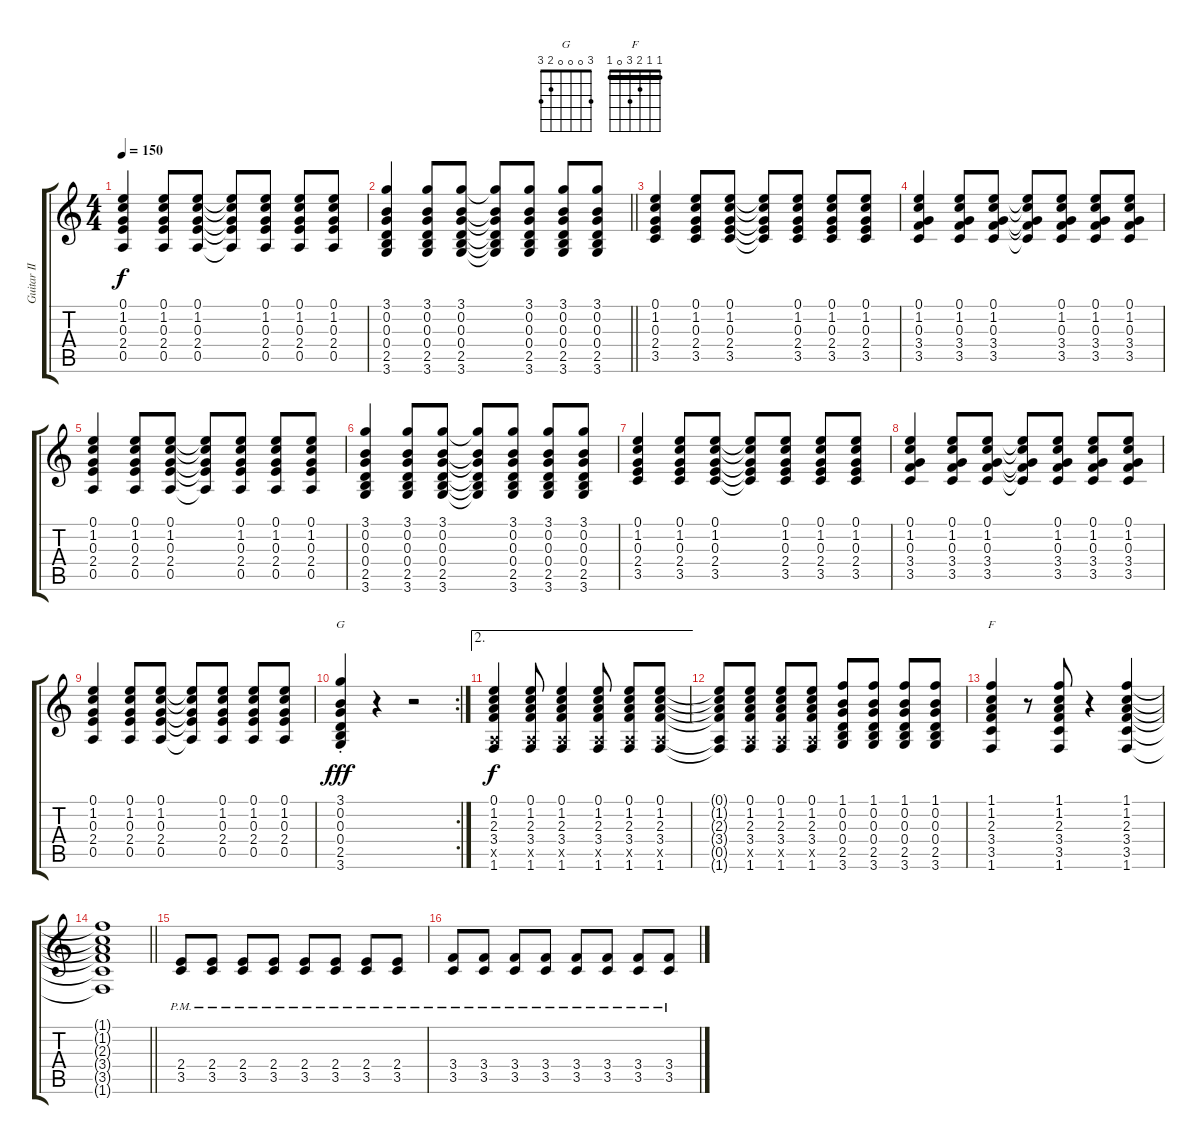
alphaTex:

\track ("Guitar II" "Guitar II") {instrument distortionguitar}
\staff {score tabs}
\tuning (E4 B3 G3 D3 A2 E2) {hide}
\chord ("G" 3 0 0 0 2 3)
\chord ("F" 1 1 2 3 0 1) {barre 1}
\ts (4 4)
\tempo 150
\clef g2
\ks c
(0.1 1.2 0.3 2.4 0.5).4{dy f} (0.1 1.2 0.3 2.4 0.5).8 (0.1 1.2 0.3 2.4 0.5).8 (0.1{t} 1.2{t} 0.3{t} 2.4{t} 0.5{t}).8 (0.1 1.2 0.3 2.4 0.5).8 (0.1 1.2 0.3 2.4 0.5).8 (0.1 1.2 0.3 2.4 0.5).8 |
\barLineRight lightlight
(3.1 0.2 0.3 0.4 2.5 3.6).4 (3.1 0.2 0.3 0.4 2.5 3.6).8 (3.1 0.2 0.3 0.4 2.5 3.6).8 (3.1{t} 0.2{t} 0.3{t} 0.4{t} 2.5{t} 3.6{t}).8 (3.1 0.2 0.3 0.4 2.5 3.6).8 (3.1 0.2 0.3 0.4 2.5 3.6).8 (3.1 0.2 0.3 0.4 2.5 3.6).8 |
(0.1 1.2 0.3 2.4 3.5).4{instrument distortionguitar} (0.1 1.2 0.3 2.4 3.5).8 (0.1 1.2 0.3 2.4 3.5).8 (0.1{t} 1.2{t} 0.3{t} 2.4{t} 3.5{t}).8 (0.1 1.2 0.3 2.4 3.5).8 (0.1 1.2 0.3 2.4 3.5).8 (0.1 1.2 0.3 2.4 3.5).8 |
(0.1 1.2 0.3 3.4 3.5).4 (0.1 1.2 0.3 3.4 3.5).8 (0.1 1.2 0.3 3.4 3.5).8 (0.1{t} 1.2{t} 0.3{t} 3.4{t} 3.5{t}).8 (0.1 1.2 0.3 3.4 3.5).8 (0.1 1.2 0.3 3.4 3.5).8 (0.1 1.2 0.3 3.4 3.5).8 |
(0.1 1.2 0.3 2.4 0.5).4 (0.1 1.2 0.3 2.4 0.5).8 (0.1 1.2 0.3 2.4 0.5).8 (0.1{t} 1.2{t} 0.3{t} 2.4{t} 0.5{t}).8 (0.1 1.2 0.3 2.4 0.5).8 (0.1 1.2 0.3 2.4 0.5).8 (0.1 1.2 0.3 2.4 0.5).8 |
(3.1 0.2 0.3 0.4 2.5 3.6).4 (3.1 0.2 0.3 0.4 2.5 3.6).8 (3.1 0.2 0.3 0.4 2.5 3.6).8 (3.1{t} 0.2{t} 0.3{t} 0.4{t} 2.5{t} 3.6{t}).8 (3.1 0.2 0.3 0.4 2.5 3.6).8 (3.1 0.2 0.3 0.4 2.5 3.6).8 (3.1 0.2 0.3 0.4 2.5 3.6).8 |
(0.1 1.2 0.3 2.4 3.5).4 (0.1 1.2 0.3 2.4 3.5).8 (0.1 1.2 0.3 2.4 3.5).8 (0.1{t} 1.2{t} 0.3{t} 2.4{t} 3.5{t}).8 (0.1 1.2 0.3 2.4 3.5).8 (0.1 1.2 0.3 2.4 3.5).8 (0.1 1.2 0.3 2.4 3.5).8 |
(0.1 1.2 0.3 3.4 3.5).4 (0.1 1.2 0.3 3.4 3.5).8 (0.1 1.2 0.3 3.4 3.5).8 (0.1{t} 1.2{t} 0.3{t} 3.4{t} 3.5{t}).8 (0.1 1.2 0.3 3.4 3.5).8 (0.1 1.2 0.3 3.4 3.5).8 (0.1 1.2 0.3 3.4 3.5).8 |
(0.1 1.2 0.3 2.4 0.5).4 (0.1 1.2 0.3 2.4 0.5).8 (0.1 1.2 0.3 2.4 0.5).8 (0.1{t} 1.2{t} 0.3{t} 2.4{t} 0.5{t}).8 (0.1 1.2 0.3 2.4 0.5).8 (0.1 1.2 0.3 2.4 0.5).8 (0.1 1.2 0.3 2.4 0.5).8 |
\rc 2
(3.1 0.2 0.3 0.4 2.5 3.6{st}).4{ch "G" dy fff} r.4 r.2 |
\ae 2
(0.1 1.2 2.3 3.4 0.5{x} 1.6).4{dy f} (0.1 1.2 2.3 3.4 0.5{x} 1.6).8 (0.1 1.2 2.3 3.4 0.5{x} 1.6).4 (0.1 1.2 2.3 3.4 0.5{x} 1.6).8 (0.1 1.2 2.3 3.4 0.5{x} 1.6).8 (0.1 1.2 2.3 3.4 0.5{x} 1.6).8 |
(0.1{t} 1.2{t} 2.3{t} 3.4{t} 0.5{t} 1.6{t}).8 (0.1 1.2 2.3 3.4 0.5{x} 1.6).8 (0.1 1.2 2.3 3.4 0.5{x} 1.6).8 (0.1 1.2 2.3 3.4 0.5{x} 1.6).8 (1.1 0.2 0.3 0.4 2.5 3.6).8 (1.1 0.2 0.3 0.4 2.5 3.6).8 (1.1 0.2 0.3 0.4 2.5 3.6).8 (1.1 0.2 0.3 0.4 2.5 3.6).8 |
(1.1 1.2 2.3 3.4 3.5 1.6).4{ch "F"} r.8 (1.1 1.2 2.3 3.4 3.5 1.6).8 r.4 (1.1 1.2 2.3 3.4 3.5 1.6).4 |
\barLineRight lightlight
(1.1{t} 1.2{t} 2.3{t} 3.4{t} 3.5{t} 1.6{t}).1 |
(2.4{pm} 3.5{pm}).8 (2.4{pm} 3.5{pm}).8 (2.4{pm} 3.5{pm}).8 (2.4{pm} 3.5{pm}).8 (2.4{pm} 3.5{pm}).8 (2.4{pm} 3.5{pm}).8 (2.4{pm} 3.5{pm}).8 (2.4{pm} 3.5{pm}).8 |
(3.4{pm} 3.5{pm}).8 (3.4{pm} 3.5{pm}).8 (3.4{pm} 3.5{pm}).8 (3.4{pm} 3.5{pm}).8 (3.4{pm} 3.5{pm}).8 (3.4{pm} 3.5{pm}).8 (3.4{pm} 3.5{pm}).8 (3.4{pm} 3.5{pm}).8
